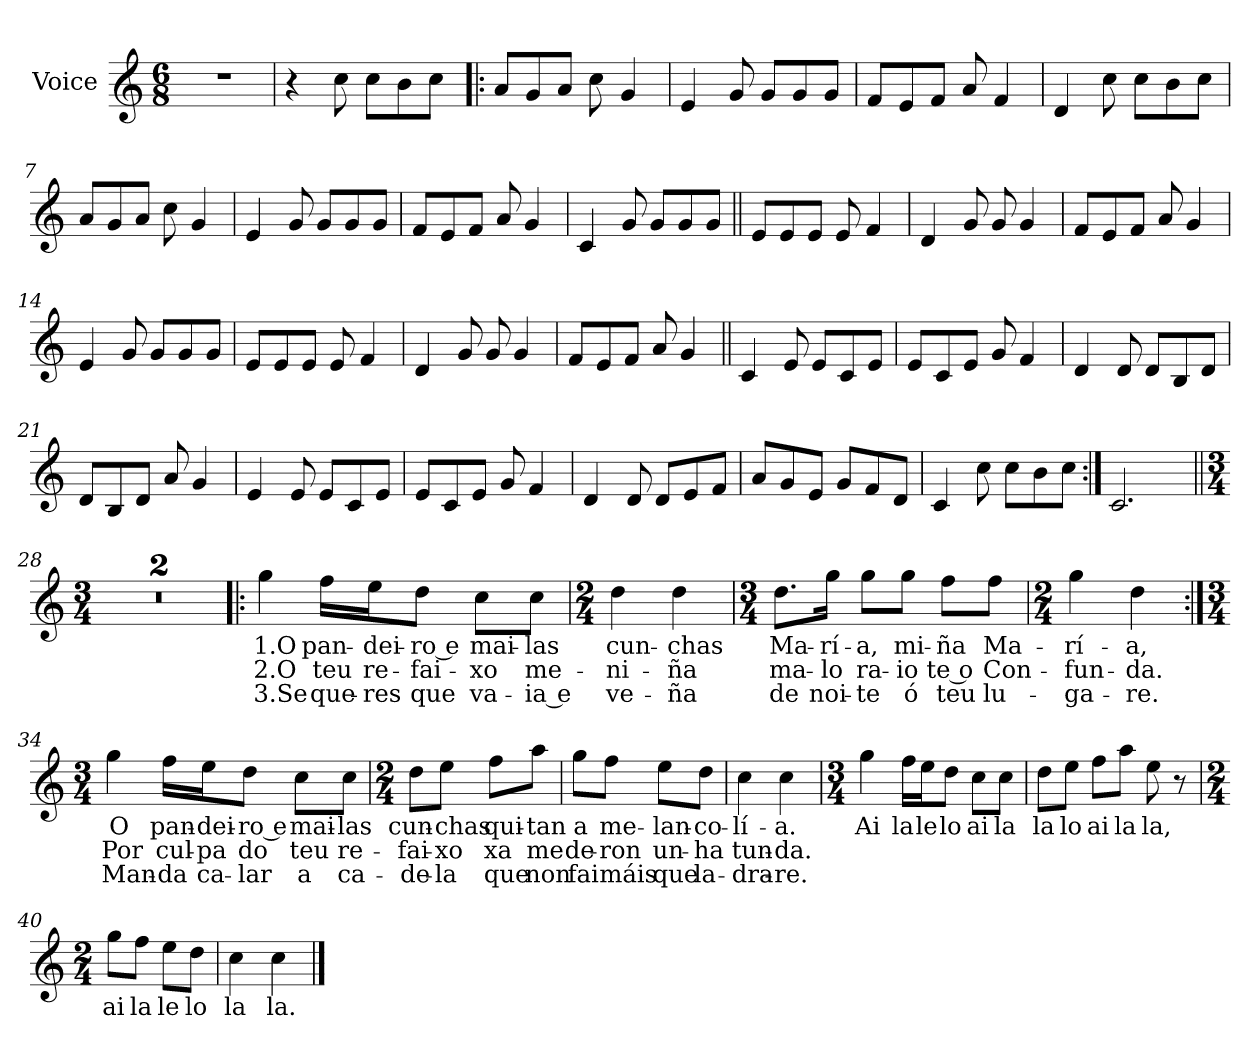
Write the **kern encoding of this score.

**kern	**text	**text	**text
*part1	*part1	*part1	*part1
*staff1	*staff1	*staff1	*staff1
*I"Voice	*	*	*
*I'V.	*	*	*
*clefG2	*	*	*
*k[]	*	*	*
*M6/8	*	*	*
=1	=1	=1	=1
2.r	.	.	.
=2	=2	=2	=2
4r	.	.	.
8cc\	.	.	.
8cc\L	.	.	.
8b\	.	.	.
8cc\J	.	.	.
=3!|:	=3!|:	=3!|:	=3!|:
8a/L	.	.	.
8g/	.	.	.
8a/J	.	.	.
8cc\	.	.	.
4g/	.	.	.
=4	=4	=4	=4
4e/	.	.	.
8g/	.	.	.
8g/L	.	.	.
8g/	.	.	.
8g/J	.	.	.
=5	=5	=5	=5
8f/L	.	.	.
8e/	.	.	.
8f/J	.	.	.
8a/	.	.	.
4f/	.	.	.
=6	=6	=6	=6
4d/	.	.	.
8cc\	.	.	.
8cc\L	.	.	.
8b\	.	.	.
8cc\J	.	.	.
=7	=7	=7	=7
8a/L	.	.	.
8g/	.	.	.
8a/J	.	.	.
8cc\	.	.	.
4g/	.	.	.
=8	=8	=8	=8
4e/	.	.	.
8g/	.	.	.
8g/L	.	.	.
8g/	.	.	.
8g/J	.	.	.
!!LO:LB:g=z
=9	=9	=9	=9
8f/L	.	.	.
8e/	.	.	.
8f/J	.	.	.
8a/	.	.	.
4g/	.	.	.
=10	=10	=10	=10
4c/	.	.	.
8g/	.	.	.
8g/L	.	.	.
8g/	.	.	.
8g/J	.	.	.
=11||	=11||	=11||	=11||
8e/L	.	.	.
8e/	.	.	.
8e/J	.	.	.
8e/	.	.	.
4f/	.	.	.
=12	=12	=12	=12
4d/	.	.	.
8g/	.	.	.
8g/	.	.	.
4g/	.	.	.
=13	=13	=13	=13
8f/L	.	.	.
8e/	.	.	.
8f/J	.	.	.
8a/	.	.	.
4g/	.	.	.
=14	=14	=14	=14
4e/	.	.	.
8g/	.	.	.
8g/L	.	.	.
8g/	.	.	.
8g/J	.	.	.
=15	=15	=15	=15
8e/L	.	.	.
8e/	.	.	.
8e/J	.	.	.
8e/	.	.	.
4f/	.	.	.
=16	=16	=16	=16
4d/	.	.	.
8g/	.	.	.
8g/	.	.	.
4g/	.	.	.
!!LO:LB:g=z
=17	=17	=17	=17
8f/L	.	.	.
8e/	.	.	.
8f/J	.	.	.
8a/	.	.	.
4g/	.	.	.
=18||	=18||	=18||	=18||
4c/	.	.	.
8e/	.	.	.
8e/L	.	.	.
8c/	.	.	.
8e/J	.	.	.
=19	=19	=19	=19
8e/L	.	.	.
8c/	.	.	.
8e/J	.	.	.
8g/	.	.	.
4f/	.	.	.
=20	=20	=20	=20
4d/	.	.	.
8d/	.	.	.
8d/L	.	.	.
8B/	.	.	.
8d/J	.	.	.
=21	=21	=21	=21
8d/L	.	.	.
8B/	.	.	.
8d/J	.	.	.
8a/	.	.	.
4g/	.	.	.
=22	=22	=22	=22
4e/	.	.	.
8e/	.	.	.
8e/L	.	.	.
8c/	.	.	.
8e/J	.	.	.
=23	=23	=23	=23
8e/L	.	.	.
8c/	.	.	.
8e/J	.	.	.
8g/	.	.	.
4f/	.	.	.
!!LO:LB:g=z
=24	=24	=24	=24
4d/	.	.	.
8d/	.	.	.
8d/L	.	.	.
8e/	.	.	.
8f/J	.	.	.
=25	=25	=25	=25
8a/L	.	.	.
8g/	.	.	.
8e/J	.	.	.
8g/L	.	.	.
8f/	.	.	.
8d/J	.	.	.
=26	=26	=26	=26
4c/	.	.	.
8cc\	.	.	.
8cc\L	.	.	.
8b\	.	.	.
8cc\J	.	.	.
=27:|!	=27:|!	=27:|!	=27:|!
2.c/	.	.	.
=28||	=28||	=28||	=28||
*M3/4	*	*	*
2.r	.	.	.
=29	=29	=29	=29
2.r	.	.	.
=30!|:	=30!|:	=30!|:	=30!|:
!	!LO:LY:b	!LO:LY:b	!LO:LY:b
4gg\	1.O	2.O	3.Se
!	!LO:LY:b	!LO:LY:b	!LO:LY:b
16ff\LL	pan-	teu	que-
!	!LO:LY:b	!LO:LY:b	!LO:LY:b
16ee\J	-dei-	re-	-res
!	!LO:LY:b	!LO:LY:b	!LO:LY:b
8dd\J	ro e	-fai-	que
!	!LO:LY:b	!LO:LY:b	!LO:LY:b
8cc\L	mai-	-xo	va-
!	!LO:LY:b	!LO:LY:b	!LO:LY:b
8cc\J	-las	me-	ia e
=31	=31	=31	=31
*M2/4	*	*	*
!	!LO:LY:b	!LO:LY:b	!LO:LY:b
4dd\	cun-	-ni-	ve-
!	!LO:LY:b	!LO:LY:b	!LO:LY:b
4dd\	-chas	-ña	-ña
!!LO:LB:g=z
=32	=32	=32	=32
*M3/4	*	*	*
!	!LO:LY:b	!LO:LY:b	!LO:LY:b
8.dd\L	Ma-	ma-	de
!	!LO:LY:b	!LO:LY:b	!LO:LY:b
16gg\Jk	-rí-	-lo	noi-
!	!LO:LY:b	!LO:LY:b	!LO:LY:b
8gg\L	-a,	ra-	-te
!	!LO:LY:b	!LO:LY:b	!LO:LY:b
8gg\J	mi-	-io	ó
!	!LO:LY:b	!LO:LY:b	!LO:LY:b
8ff\L	-ña	te o	teu
!	!LO:LY:b	!LO:LY:b	!LO:LY:b
8ff\J	Ma-	Con-	lu-
=33	=33	=33	=33
*M2/4	*	*	*
!	!LO:LY:b	!LO:LY:b	!LO:LY:b
4gg\	-rí-	-fun-	-ga-
!	!LO:LY:b	!LO:LY:b	!LO:LY:b
4dd\	-a,	-da.	-re.
=34:|!	=34:|!	=34:|!	=34:|!
*M3/4	*	*	*
!	!LO:LY:b	!LO:LY:b	!LO:LY:b
4gg\	O	Por	Man-
!	!LO:LY:b	!LO:LY:b	!LO:LY:b
16ff\LL	pan-	cul-	-da
!	!LO:LY:b	!LO:LY:b	!LO:LY:b
16ee\J	-dei-	-pa	ca-
!	!LO:LY:b	!LO:LY:b	!LO:LY:b
8dd\J	ro e	do	-lar
!	!LO:LY:b	!LO:LY:b	!LO:LY:b
8cc\L	mai-	teu	a
!	!LO:LY:b	!LO:LY:b	!LO:LY:b
8cc\J	-las	re-	ca-
=35	=35	=35	=35
*M2/4	*	*	*
!	!LO:LY:b	!LO:LY:b	!LO:LY:b
8dd\L	cun-	-fai-	-de-
!	!LO:LY:b	!LO:LY:b	!LO:LY:b
8ee\J	-chas	-xo	-la
!	!LO:LY:b	!LO:LY:b	!LO:LY:b
8ff\L	qui-	xa	que
!	!LO:LY:b	!LO:LY:b	!LO:LY:b
8aa\J	-tan	me	non
!!LO:LB:g=z
=36	=36	=36	=36
!	!LO:LY:b	!LO:LY:b	!LO:LY:b
8gg\L	a	de-	fai
!	!LO:LY:b	!LO:LY:b	!LO:LY:b
8ff\J	me-	-ron	máis
!	!LO:LY:b	!LO:LY:b	!LO:LY:b
8ee\L	-lan-	un-	que
!	!LO:LY:b	!LO:LY:b	!LO:LY:b
8dd\J	-co-	-ha	la-
=37	=37	=37	=37
!	!LO:LY:b	!LO:LY:b	!LO:LY:b
4cc\	-lí-	tun-	-dra-
!	!LO:LY:b	!LO:LY:b	!LO:LY:b
4cc\	-a.	-da.	-re.
=38	=38	=38	=38
*M3/4	*	*	*
!	!LO:LY:b	!	!
4gg\	Ai	.	.
!	!LO:LY:b	!	!
16ff\LL	la	.	.
!	!LO:LY:b	!	!
16ee\J	le	.	.
!	!LO:LY:b	!	!
8dd\J	lo	.	.
!	!LO:LY:b	!	!
8cc\L	ai	.	.
!	!LO:LY:b	!	!
8cc\J	la	.	.
=39	=39	=39	=39
!	!LO:LY:b	!	!
8dd\L	la	.	.
!	!LO:LY:b	!	!
8ee\J	lo	.	.
!	!LO:LY:b	!	!
8ff\L	ai	.	.
!	!LO:LY:b	!	!
8aa\J	la	.	.
!	!LO:LY:b	!	!
8ee\	la,	.	.
8r	.	.	.
=40	=40	=40	=40
*M2/4	*	*	*
!	!LO:LY:b	!	!
8gg\L	ai	.	.
!	!LO:LY:b	!	!
8ff\J	la	.	.
!	!LO:LY:b	!	!
8ee\L	le	.	.
!	!LO:LY:b	!	!
8dd\J	lo	.	.
=41	=41	=41	=41
!	!LO:LY:b	!	!
4cc\	la	.	.
!	!LO:LY:b	!	!
4cc\	la.	.	.
==	==	==	==
*-	*-	*-	*-
